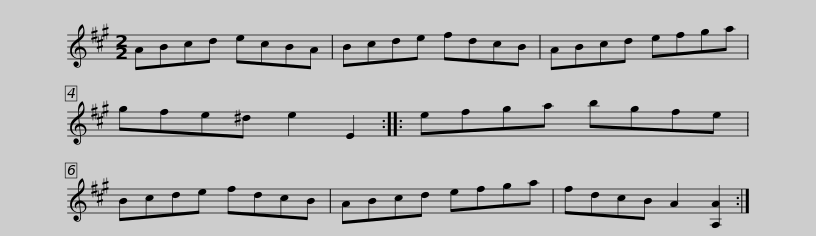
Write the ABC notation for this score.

X:1
L:1/8
M:2/2
I:linebreak $
K:A
V:1 treble
V:1
 ABcd ecBA | Bcde fdcB | ABcd efga | gfe^d e2 E2 :: efga bgfe |$ %5
 Bcde fdcB | ABcd efga | fdcB A2 [A,A]2 :| %8
